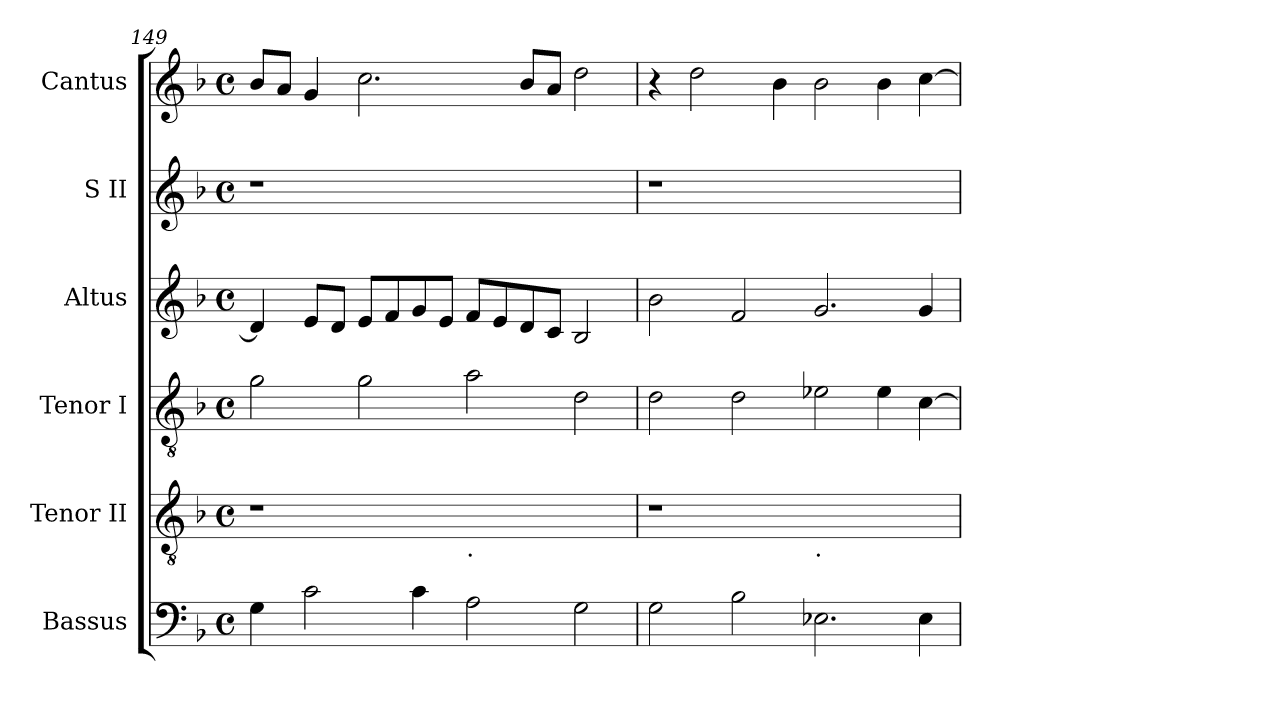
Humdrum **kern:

**kern	**kern	**kern	**kern	**kern	**kern
*part6	*part5	*part4	*part3	*part2	*part1
*staff6	*staff5	*staff4	*staff3	*staff2	*staff1
*I"Bassus	*I"Tenor II	*I"Tenor I	*I"Altus	*I"S II	*I"Cantus
*I'B	*I'T II	*I'T I	*I'A	*	*
*clefF4	*clefGv2	*clefGv2	*clefG2	*clefG2	*clefG2
*k[b-]	*k[b-]	*k[b-]	*k[b-]	*k[b-]	*k[b-]
*F:	*F:	*F:	*F:	*F:	*F:
*M4/4	*M4/4	*M4/4	*M4/4	*M4/4	*M4/4
*met(c)	*met(c)	*met(c)	*met(c)	*met(c)	*met(c)
=149	=149	=149	=149	=149	=149
4G\	1r	2g\	4d/]	1r	8b-/L
.	.	.	.	.	8a/J
2c\	.	.	8e/L	.	4g/
.	.	.	8d/J	.	.
.	.	2g\	8e/L	.	2.cc\
.	.	.	8f/	.	.
4c\	.	.	8g/	.	.
.	.	.	8e/J	.	.
!	!LO:TX:b:t=.	!	!	!	!
2A\	1ryy	2a\	8f/L	1ryy	.
.	.	.	8e/	.	.
.	.	.	8d/	.	8b-/L
.	.	.	8c/J	.	8a/J
2G\	.	2d\	2B-/	.	2dd\
=150	=150	=150	=150	=150	=150
2G\	1r	2d\	2b-\	1r	4r
.	.	.	.	.	2dd\
2B-\	.	2d\	2f/	.	.
.	.	.	.	.	4b-\
!	!LO:TX:b:t=.	!	!	!	!
2.E-X\	1ryy	2e-X\	2.g/	1ryy	2b-\
.	.	4e-\	.	.	4b-\
4E-\	.	[>4c\	4g/	.	[>4cc\
=	=	=	=	=	=
*-	*-	*-	*-	*-	*-
